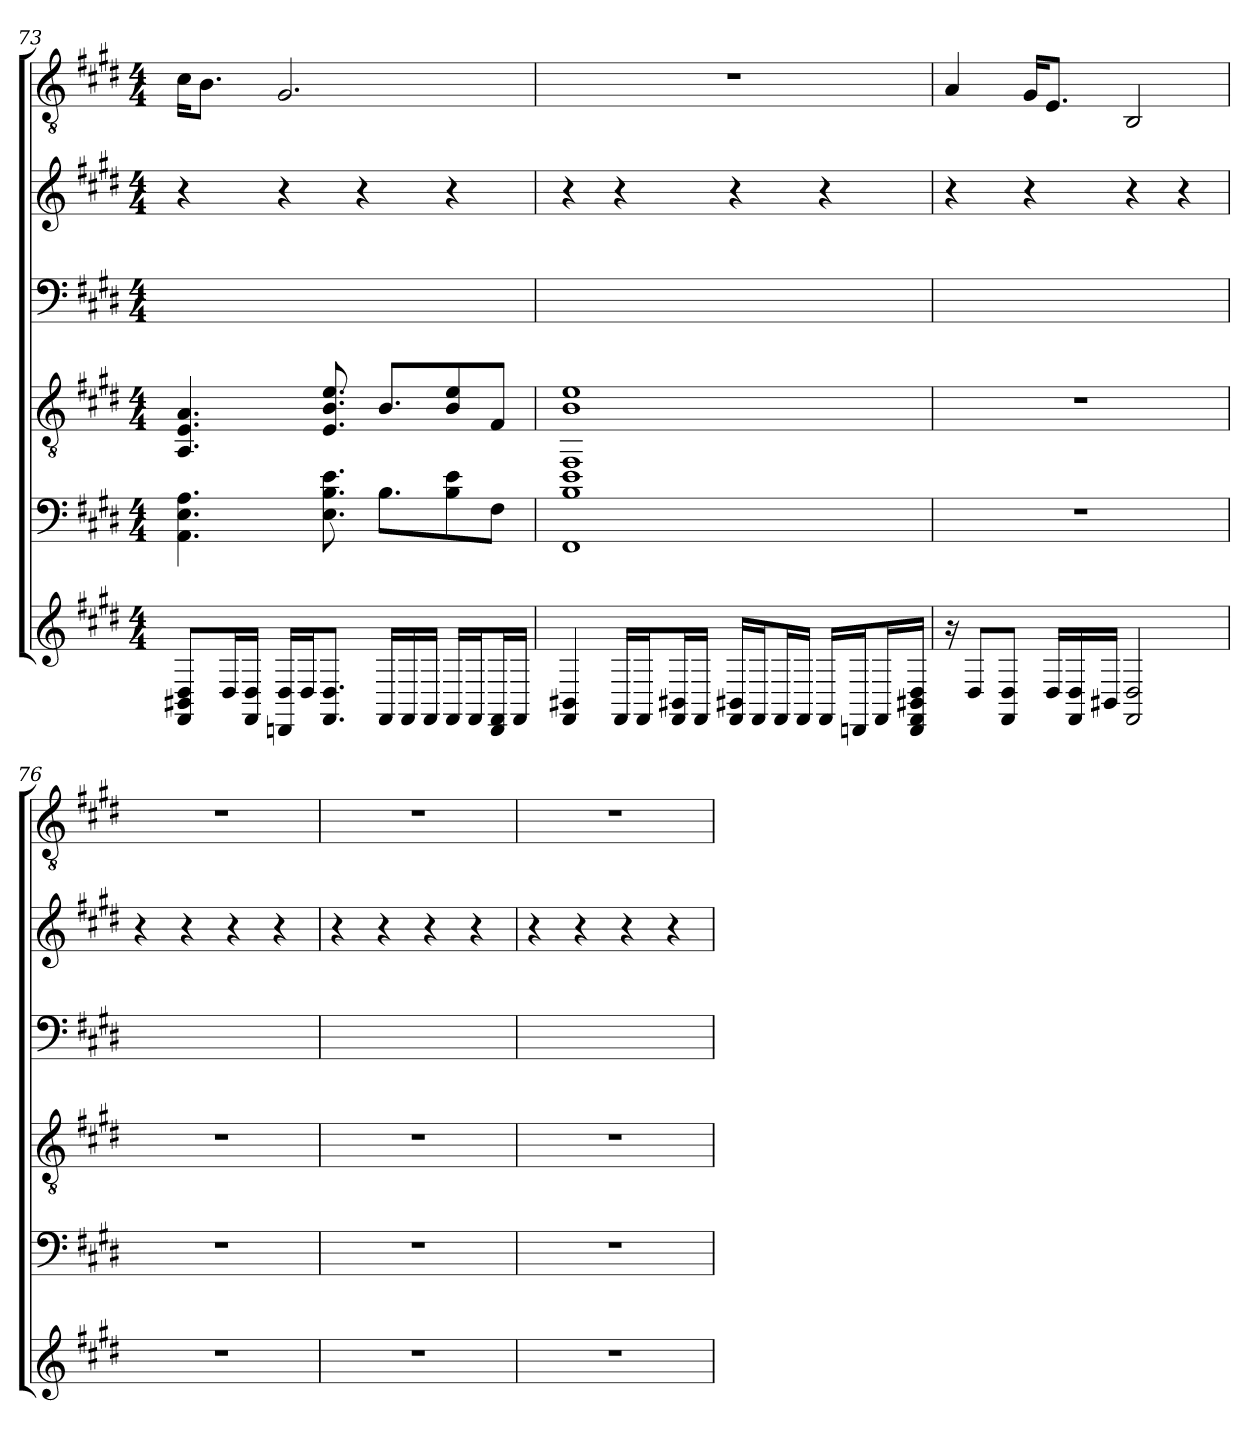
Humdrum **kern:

**kern	**kern	**kern	**kern	**kern	**kern
*part5	*part4	*part3	*part2	*part2	*part1
*staff6	*staff5	*staff4	*staff3	*staff2	*staff1
*clefG2	*	*clefGv2	*clefF4	*clefG2	*clefGv2
*k[f#c#g#d#]	*k[f#c#g#d#]	*k[f#c#g#d#]	*k[f#c#g#d#]	*k[f#c#g#d#]	*k[f#c#g#d#]
*E:	*E:	*E:	*E:	*E:	*E:
*M4/4	*M4/4	*M4/4	*M4/4	*M4/4	*M4/4
=73	=73	=73	=73	=73	=73
8FF#/ 8D#/ 8BB#X/L	4.AA 4.E 4.A	4.AA 4.E 4.A	1ryy	4r	16c#\KL
.	.	.	.	.	8.B\J
16D#/L	.	.	.	.	.
16FF#/ 16D#/JJ	.	.	.	.	.
16DD/ 16D#/LL	.	.	.	4r	2.G#
16D#/J	.	.	.	.	.
8.FF#/ 8.D#/J	8.E 8.B 8.e	8.E 8.B 8.e	.	.	.
.	.	.	.	4r	.
16FF#/LL	8.BL	8.B/L	.	.	.
16FF#/	.	.	.	.	.
16FF#/JJ	.	.	.	.	.
16FF#/LL	8B\ 8e\	8B/ 8e/	.	4r	.
16FF#/J	.	.	.	.	.
16FF#/ 16DD/L	8F#J	8F#/J	.	.	.
16FF#/JJ	.	.	.	.	.
=74	=74	=74	=74	=74	=74
4FF# 4BB#X	1FF# 1B 1e	1FF# 1B 1e	1ryy	4r	1r
16FF#/LL	.	.	.	4r	.
16FF#/J	.	.	.	.	.
16FF#/ 16BB#X/L	.	.	.	.	.
16FF#/JJ	.	.	.	.	.
16BB#X/ 16FF#/LL	.	.	.	4r	.
16FF#/J	.	.	.	.	.
16FF#/L	.	.	.	.	.
16FF#/JJ	.	.	.	.	.
16FF#/LL	.	.	.	4r	.
16DD/J	.	.	.	.	.
16FF#/L	.	.	.	.	.
16DD/ 16BB#X/ 16FF#/ 16D#/JJ	.	.	.	.	.
=75	=75	=75	=75	=75	=75
16r	1r	1r	1ryy	4r	4A
8D#/L	.	.	.	.	.
8D#/ 8FF#/J	.	.	.	.	.
.	.	.	.	4r	16G#/KL
16D#/LL	.	.	.	.	8.E/J
16D#/ 16FF#/	.	.	.	.	.
16BB#X/JJ	.	.	.	.	.
2D# 2FF#	.	.	.	4r	2BB
.	.	.	.	4r	.
=76	=76	=76	=76	=76	=76
1r	1r	1r	1ryy	4r	1r
.	.	.	.	4r	.
.	.	.	.	4r	.
.	.	.	.	4r	.
=77	=77	=77	=77	=77	=77
1r	1r	1r	1ryy	4r	1r
.	.	.	.	4r	.
.	.	.	.	4r	.
.	.	.	.	4r	.
=78	=78	=78	=78	=78	=78
1r	1r	1r	1ryy	4r	1r
.	.	.	.	4r	.
.	.	.	.	4r	.
.	.	.	.	4r	.
=	=	=	=	=	=
*-	*-	*-	*-	*-	*-
